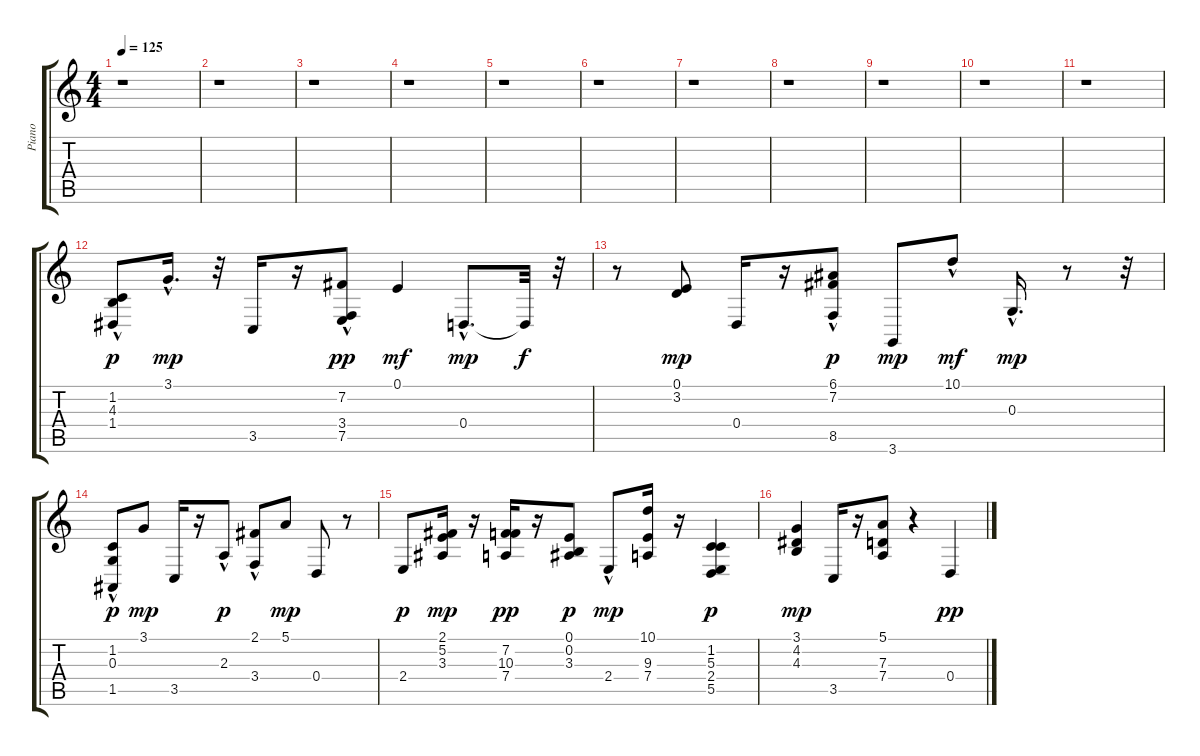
\track ("Piano" "Piano") {instrument acousticgrandpiano}
\staff {score tabs}
\tuning (E4 B3 G3 D3 A2 E2) {hide}
\ts (4 4)
\tempo 125
\clef g2
\ks c
r.1{dy p} |
r.1 |
r.1 |
r.1 |
r.1 |
r.1 |
r.1 |
r.1 |
r.1 |
r.1 |
r.1 |
(1.2{hac} 4.3 1.4{hac}).8{volume 16} 3.1{hac}.16{d dy mp} r.32 3.5.16 r.16 (7.2{hac} 3.4{hac} 7.5{hac}).8{dy pp} 0.1.4{dy mf} 0.4{hac}.8{d dy mp} 0.4{t}.32{dy f} r.32 |
r.8 (0.1 3.2).8{dy mp} 0.4.16 r.16 (6.1 7.2 8.5{hac}).8{dy p} 3.6.8{dy mp} 10.1{hac}.8{dy mf} 0.3{hac}.16{d dy mp} r.8 r.32 |
(1.2{hac} 0.3{hac} 1.5{hac}).8{dy p} 3.1.8{dy mp} 3.5.16 r.16 2.3{hac}.8{dy p} (2.1{hac} 3.4{hac}).8 5.1.8{dy mp} 0.4.8 r.8 |
2.4.8{dy p} (2.1 5.2 3.3).16{dy mp} r.16 (7.2 10.3 7.4).16{dy pp} r.16 (0.1 0.2 3.3).8{dy p} 2.4{hac}.8{dy mp} (10.1 9.3 7.4).16 r.16 (1.2 5.3 2.4 5.5).4{dy p} |
(3.1 4.2 4.3).4{dy mp} 3.5.16 r.16 (5.1 7.3 7.4).8 r.4 0.4.4{dy pp}
